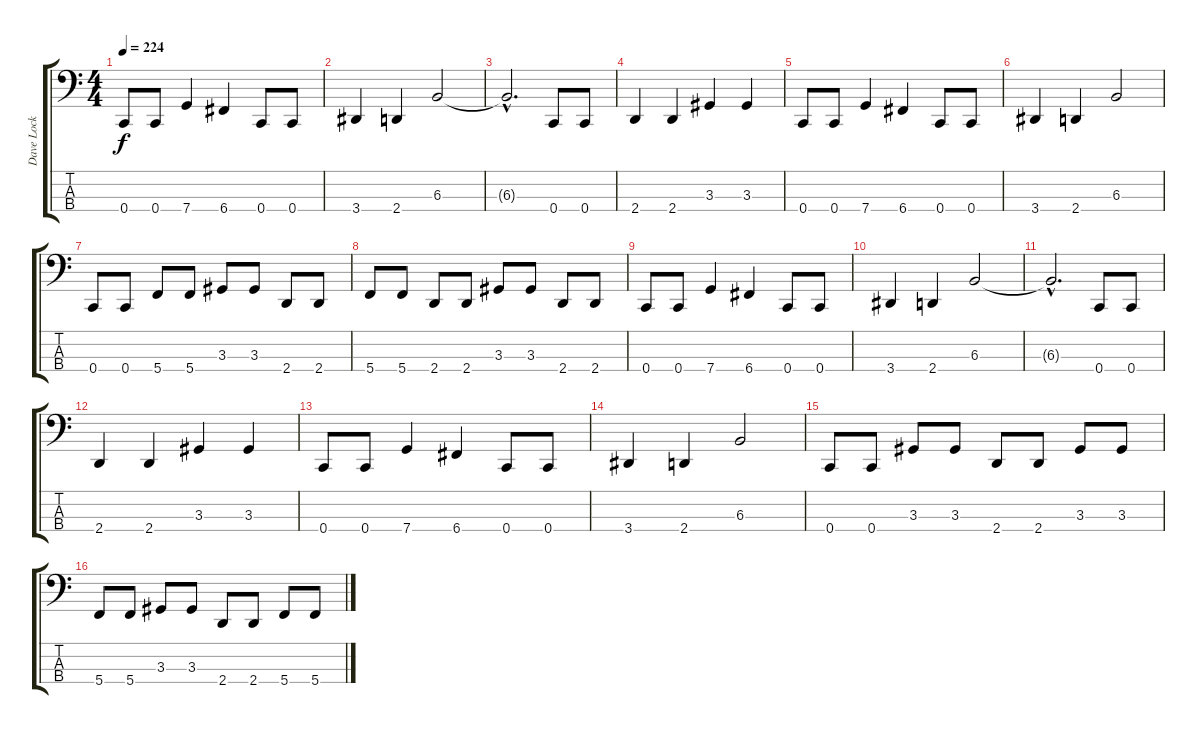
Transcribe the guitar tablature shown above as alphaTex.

\track ("Dave Lock" "Dave Lock") {instrument electricbassfinger}
\staff {score tabs}
\tuning (Eb2 Bb1 F1 C1) {hide}
\ts (4 4)
\tempo 224
\clef f4
\ks c
0.4.8{dy f instrument electricbassfinger} 0.4.8 7.4.4 6.4.4 0.4.8 0.4.8 |
3.4.4 2.4.4 6.3.2 |
6.3{hac t}.2{d} 0.4.8 0.4.8 |
2.4.4 2.4.4 3.3.4 3.3.4 |
0.4.8 0.4.8 7.4.4 6.4.4 0.4.8 0.4.8 |
3.4.4 2.4.4 6.3.2 |
0.4.8 0.4.8 5.4.8 5.4.8 3.3.8 3.3.8 2.4.8 2.4.8 |
5.4.8 5.4.8 2.4.8 2.4.8 3.3.8 3.3.8 2.4.8 2.4.8 |
0.4.8 0.4.8 7.4.4 6.4.4 0.4.8 0.4.8 |
3.4.4 2.4.4 6.3.2 |
6.3{hac t}.2{d} 0.4.8 0.4.8 |
2.4.4 2.4.4 3.3.4 3.3.4 |
0.4.8 0.4.8 7.4.4 6.4.4 0.4.8 0.4.8 |
3.4.4 2.4.4 6.3.2 |
0.4.8 0.4.8 3.3.8 3.3.8 2.4.8 2.4.8 3.3.8 3.3.8 |
5.4.8 5.4.8 3.3.8 3.3.8 2.4.8 2.4.8 5.4.8 5.4.8
